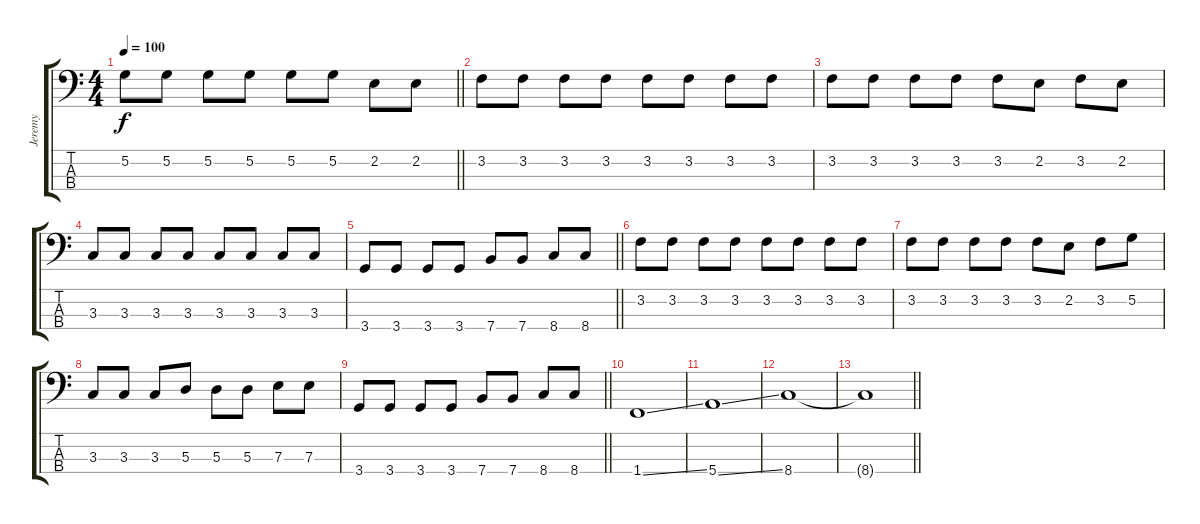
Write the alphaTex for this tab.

\track ("Jeremy" "Jeremy") {instrument electricbassfinger}
\staff {score tabs}
\tuning (G2 D2 A1 E1) {hide}
\ts (4 4)
\tempo 100
\clef f4
\barLineRight lightlight
\ks c
5.2.8{dy f} 5.2.8 5.2.8 5.2.8 5.2.8 5.2.8 2.2.8 2.2.8 |
3.2.8 3.2.8 3.2.8 3.2.8 3.2.8 3.2.8 3.2.8 3.2.8 |
3.2.8 3.2.8 3.2.8 3.2.8 3.2.8 2.2.8 3.2.8 2.2.8 |
3.3.8 3.3.8 3.3.8 3.3.8 3.3.8 3.3.8 3.3.8 3.3.8 |
\barLineRight lightlight
3.4.8 3.4.8 3.4.8 3.4.8 7.4.8 7.4.8 8.4.8 8.4.8 |
3.2.8 3.2.8 3.2.8 3.2.8 3.2.8 3.2.8 3.2.8 3.2.8 |
3.2.8 3.2.8 3.2.8 3.2.8 3.2.8 2.2.8 3.2.8 5.2.8 |
3.3.8 3.3.8 3.3.8 5.3.8 5.3.8 5.3.8 7.3.8 7.3.8 |
\barLineRight lightlight
3.4.8 3.4.8 3.4.8 3.4.8 7.4.8 7.4.8 8.4.8 8.4.8 |
1.4{ss}.1 |
5.4{ss}.1 |
8.4.1 |
\barLineRight lightlight
8.4{t}.1
